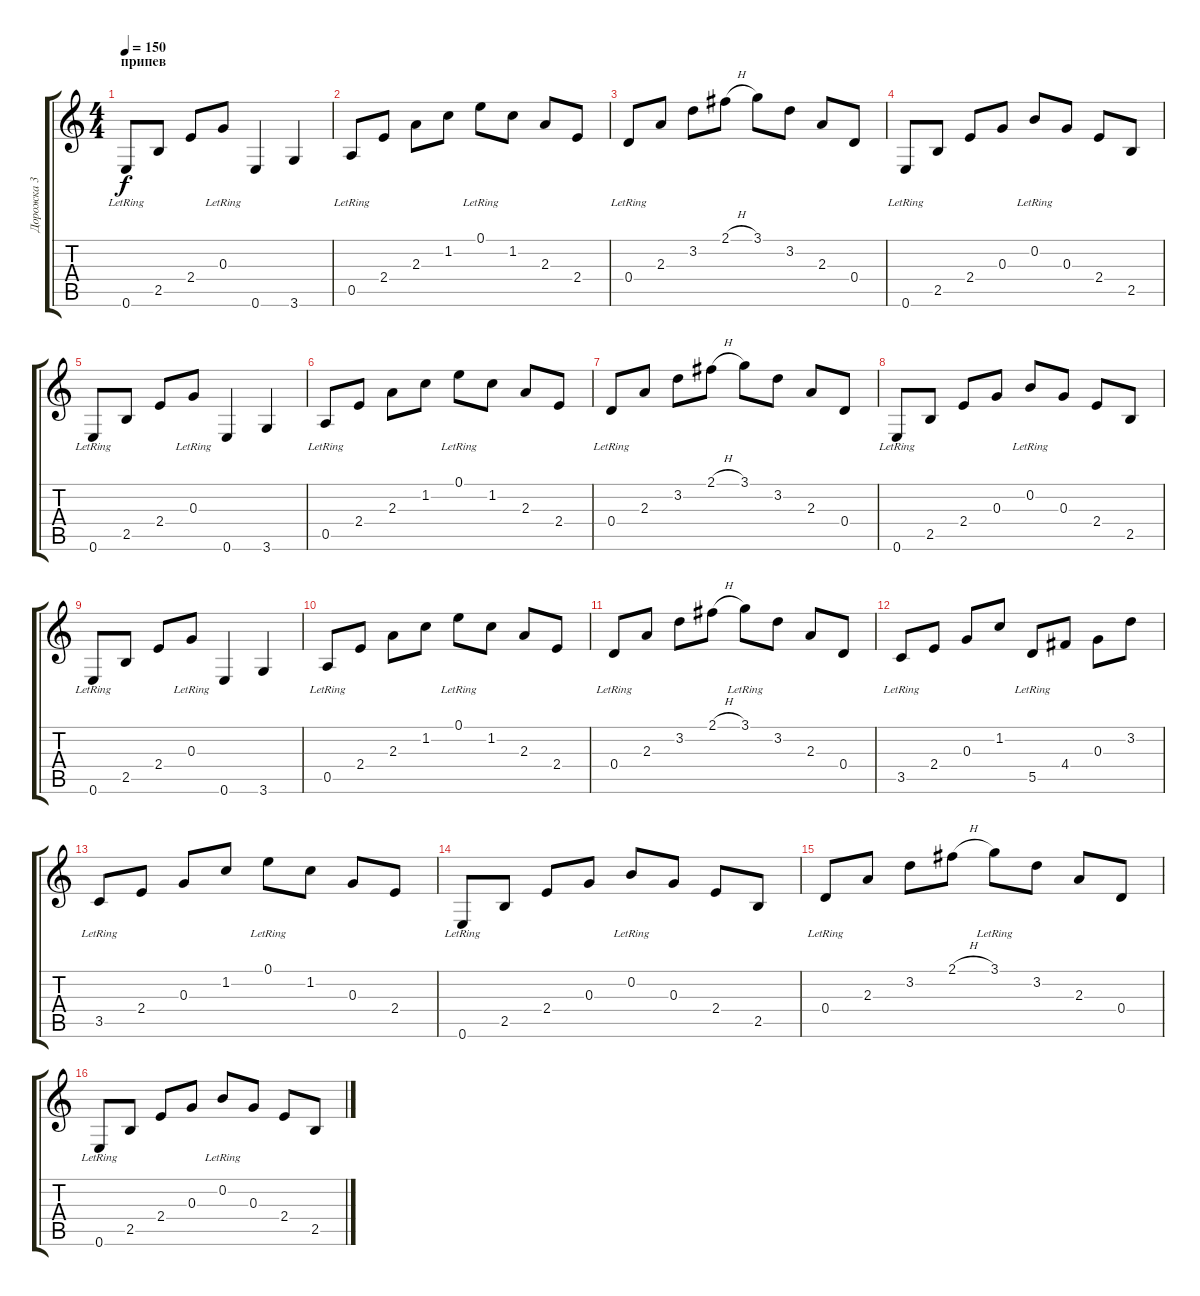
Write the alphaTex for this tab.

\track ("Дорожка 3" "Дорожка 3") {instrument acousticguitarnylon}
\staff {score tabs}
\tuning (E4 B3 G3 D3 A2 E2) {hide}
\ts (4 4)
\section ("" "припев ")
\tempo 150
\clef g2
\ks c
0.6{lr}.8{dy f} 2.5.8 2.4.8 0.3{lr}.8 0.6.4 3.6.4 |
0.5{lr}.8 2.4.8 2.3.8 1.2.8 0.1{lr}.8 1.2.8 2.3.8 2.4.8 |
0.4{lr}.8 2.3.8 3.2.8 2.1{h}.8 3.1.8 3.2.8 2.3.8 0.4.8 |
0.6{lr}.8 2.5.8 2.4.8 0.3.8 0.2{lr}.8 0.3.8 2.4.8 2.5.8 |
0.6{lr}.8 2.5.8 2.4.8 0.3{lr}.8 0.6.4 3.6.4 |
0.5{lr}.8 2.4.8 2.3.8 1.2.8 0.1{lr}.8 1.2.8 2.3.8 2.4.8 |
0.4{lr}.8 2.3.8 3.2.8 2.1{h}.8 3.1.8 3.2.8 2.3.8 0.4.8 |
0.6{lr}.8 2.5.8 2.4.8 0.3.8 0.2{lr}.8 0.3.8 2.4.8 2.5.8 |
0.6{lr}.8 2.5.8 2.4.8 0.3{lr}.8 0.6.4 3.6.4 |
0.5{lr}.8 2.4.8 2.3.8 1.2.8 0.1{lr}.8 1.2.8 2.3.8 2.4.8 |
0.4{lr}.8 2.3.8 3.2.8 2.1{h}.8 3.1{lr}.8 3.2.8 2.3.8 0.4.8 |
3.5{lr}.8 2.4.8 0.3.8 1.2.8 5.5{lr}.8 4.4.8 0.3.8 3.2.8 |
3.5{lr}.8 2.4.8 0.3.8 1.2.8 0.1{lr}.8 1.2.8 0.3.8 2.4.8 |
0.6{lr}.8 2.5.8 2.4.8 0.3.8 0.2{lr}.8 0.3.8 2.4.8 2.5.8 |
0.4{lr}.8 2.3.8 3.2.8 2.1{h}.8 3.1{lr}.8 3.2.8 2.3.8 0.4.8 |
0.6{lr}.8 2.5.8 2.4.8 0.3.8 0.2{lr}.8 0.3.8 2.4.8 2.5.8
